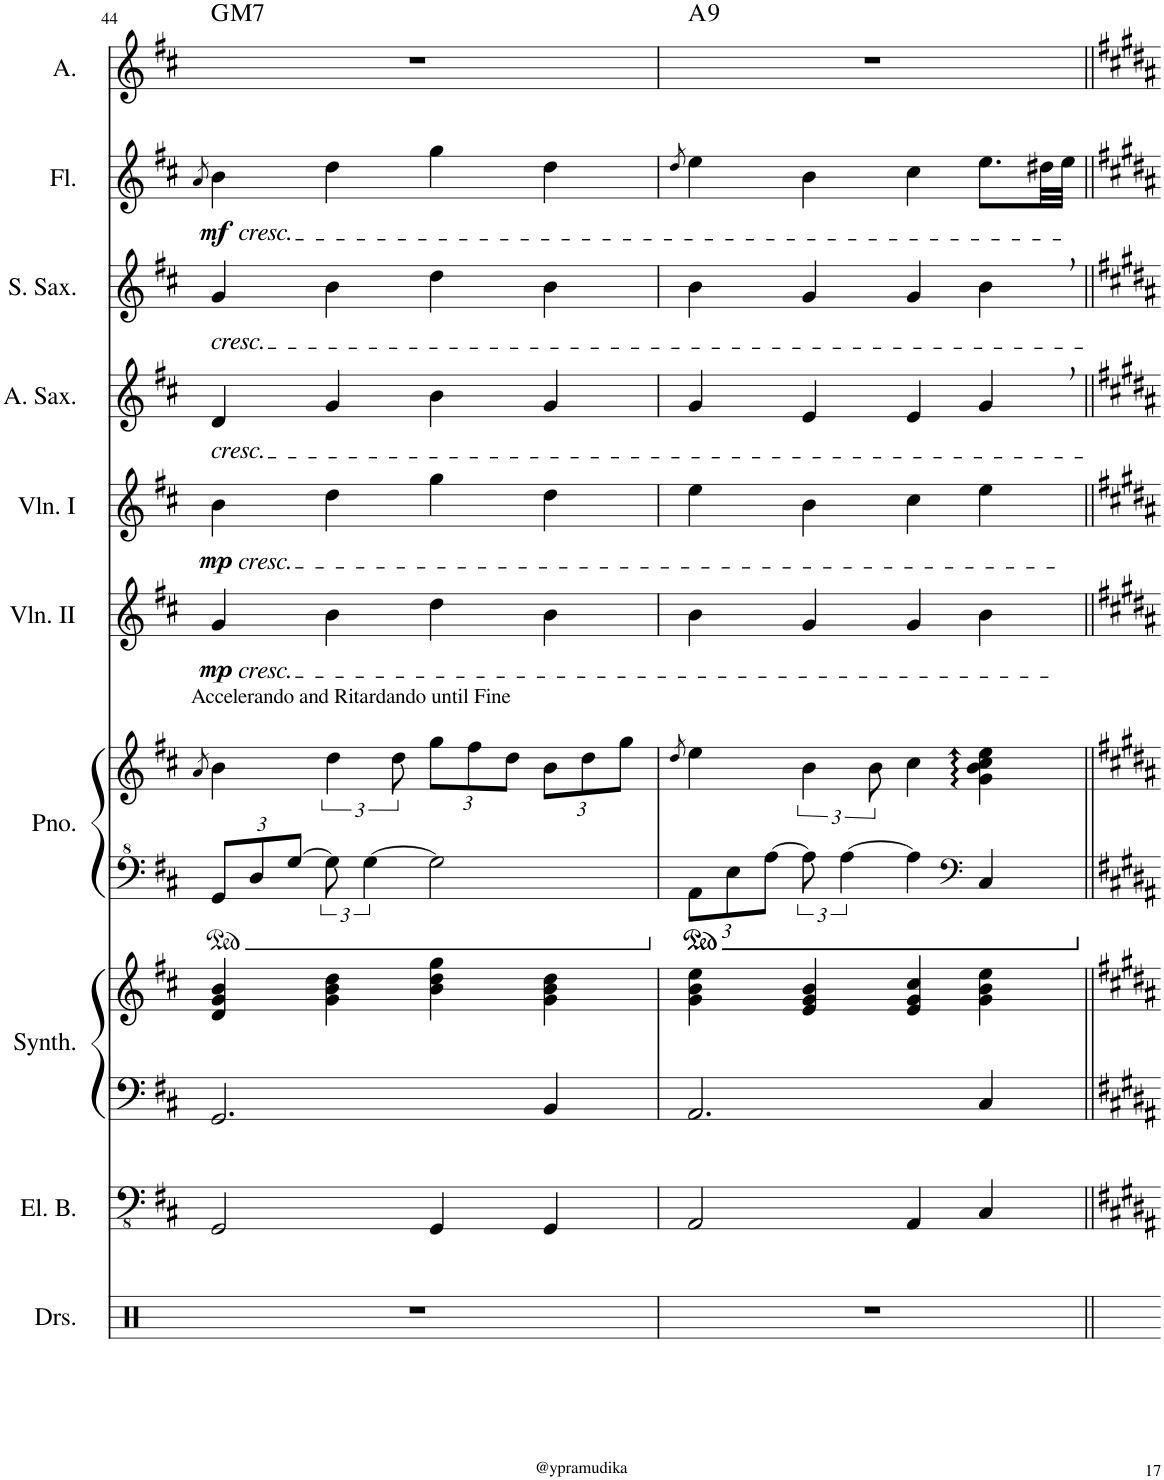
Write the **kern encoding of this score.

**kern	**kern	**kern	**kern	**kern	**kern	**kern	**dynam	**kern	**dynam	**kern	**kern	**kern	**dynam	**kern	**harte
*part10	*part9	*part8	*part8	*part7	*part7	*part6	*part6	*part5	*part5	*part4	*part3	*part2	*part2	*part1	*part1
*staff12	*staff11	*staff10	*staff9	*staff8	*staff7	*staff6	*staff6	*staff5	*staff5	*staff4	*staff3	*staff2	*staff2	*staff1	*
*I"Drumset	*I"Electric Bass	*I"String Synthesizer	*	*I"Piano	*	*I"Violin II	*	*I"Violin I	*	*I"Alto Saxophone	*I"Soprano Saxophone	*I"Flute	*	*I"Alto	*
*I'Drs.	*I'El. B.	*I'Synth.	*	*I'Pno.	*	*I'Vln. II	*	*I'Vln. I	*	*I'A. Sax.	*I'S. Sax.	*I'Fl.	*	*I'A.	*
!!LO:PB:g=z
*clefX	*clefFv4	*clefF4	*clefG2	*clefF^4	*clefG2	*clefG2	*	*clefG2	*	*clefG2	*clefG2	*clefG2	*	*clefG2	*
*	*	*	*	*	*	*	*	*	*	*ITrd5c9	*ITrd1c2	*	*	*	*
*k[f#c#g#]	*k[f#c#]	*k[f#c#]	*k[f#c#]	*k[f#c#]	*k[f#c#]	*k[f#c#]	*	*k[f#c#]	*	*k[f#c#]	*k[f#c#]	*k[f#c#]	*	*k[f#c#]	*
*M4/4	*M4/4	*M4/4	*M4/4	*M4/4	*M4/4	*M4/4	*	*M4/4	*	*M4/4	*M4/4	*M4/4	*	*M4/4	*
=44	=44	=44	=44	=44	=44	=44	=44	=44	=44	=44	=44	=44	=44	=44	=44
.	.	.	.	.	8qa/	.	.	.	.	.	.	8qa/	.	.	.
*	*	*	*	*Xbrackettup	*	*	*	*	*	*	*	*	*	*	*
!	!	!	!	!	!	!	!	!	!	!	!	!LO:TX:b:i:t=cresc.	!	!	!
!	!	!	!	!	!	!	!	!	!	!	!LO:TX:b:i:t=cresc.	!	!	!	!
!	!	!	!	!	!	!	!	!	!	!LO:TX:b:i:t=cresc.	!	!	!	!	!
!	!	!	!	!	!	!	!	!LO:TX:b:i:t=cresc.	!	!	!	!	!	!	!
!	!	!	!	!	!	!LO:TX:b:i:t=cresc.	!	!	!	!	!	!	!	!	!
!	!	!	!	!	!LO:TX:a:t=Accelerando and Ritardando until Fine	!	!	!	!	!	!	!	!	!	!
!	!	!	!	!	!	!	!LO:DY:b	!	!LO:DY:b	!	!	!	!LO:DY:b	!	!LO:H:kt=M7
1r	2GGG/	2.GG/	4d/ 4g/ 4b/	12G/L	4b\	4g/	mp	4b\	mp	4d/	4g/	4b\	mf	1r	G:maj7
.	.	.	.	12d/	.	.	.	.	.	.	.	.	.	.	.
.	.	.	.	[12g/J	.	.	.	.	.	.	.	.	.	.	.
*	*	*	*	*brackettup	*	*	*	*	*	*	*	*	*	*	*
.	.	.	4g\ 4b\ 4dd\	12g\]	6dd\	4b\	.	4dd\	.	4g/	4b\	4dd\	.	.	.
.	.	.	.	[6g\	.	.	.	.	.	.	.	.	.	.	.
.	.	.	.	.	12dd\	.	.	.	.	.	.	.	.	.	.
*	*	*	*	*	*Xbrackettup	*	*	*	*	*	*	*	*	*	*
.	4GGG/	.	4b\ 4dd\ 4gg\	2g\]	12gg\L	4dd\	.	4gg\	.	4b\	4dd\	4gg\	.	.	.
.	.	.	.	.	12ff#\	.	.	.	.	.	.	.	.	.	.
.	.	.	.	.	12dd\J	.	.	.	.	.	.	.	.	.	.
.	4GGG/	4BB/	4g\ 4b\ 4dd\	.	12b\L	4b\	.	4dd\	.	4g/	4b\	4dd\	.	.	.
.	.	.	.	.	12dd\	.	.	.	.	.	.	.	.	.	.
.	.	.	.	.	12gg\J	.	.	.	.	.	.	.	.	.	.
=45	=45	=45	=45	=45	=45	=45	=45	=45	=45	=45	=45	=45	=45	=45	=45
.	.	.	.	.	8qdd/	.	.	.	.	.	.	8qdd/	.	.	.
*	*	*	*	*Xbrackettup	*	*	*	*	*	*	*	*	*	*	*
!	!	!	!	!	!	!	!	!	!	!	!	!	!	!	!LO:H:kt=9
1r	2AAA/	2.AA/	4g\ 4b\ 4ee\	12A\L	4ee\	4b\	.	4ee\	.	4g/	4b\	4ee\	.	1r	A:9
.	.	.	.	12e\	.	.	.	.	.	.	.	.	.	.	.
.	.	.	.	[12a\J	.	.	.	.	.	.	.	.	.	.	.
*	*	*	*	*brackettup	*brackettup	*	*	*	*	*	*	*	*	*	*
.	.	.	4e/ 4g/ 4b/	12a\]	6b\	4g/	.	4b\	.	4e/	4g/	4b\	.	.	.
.	.	.	.	[6a\	.	.	.	.	.	.	.	.	.	.	.
.	.	.	.	.	12b\	.	.	.	.	.	.	.	.	.	.
.	4AAA/	.	4e/ 4g/ 4cc#/	4a\]	4cc#\	4g/	.	4cc#\	.	4e/	4g/	4cc#\	.	.	.
*	*	*	*	*clefF4	*	*	*	*	*	*	*	*	*	*	*
.	4CC#/	4C#/	4g\ 4b\ 4ee\	4C#/	4g\ 4b\ 4cc#\ 4ee\	4b\	.	4ee\	.	4g,/	4b,\	8.ee\L	.	.	.
.	.	.	.	.	.	.	.	.	.	.	.	32dd#X\LL	.	.	.
.	.	.	.	.	.	.	.	.	.	.	.	32ee\JJJ	.	.	.
=||	=||	=||	=||	=||	=||	=||	=||	=||	=||	=||	=||	=||	=||	=||	=||
*-	*-	*-	*-	*-	*-	*-	*-	*-	*-	*-	*-	*-	*-	*-	*-
